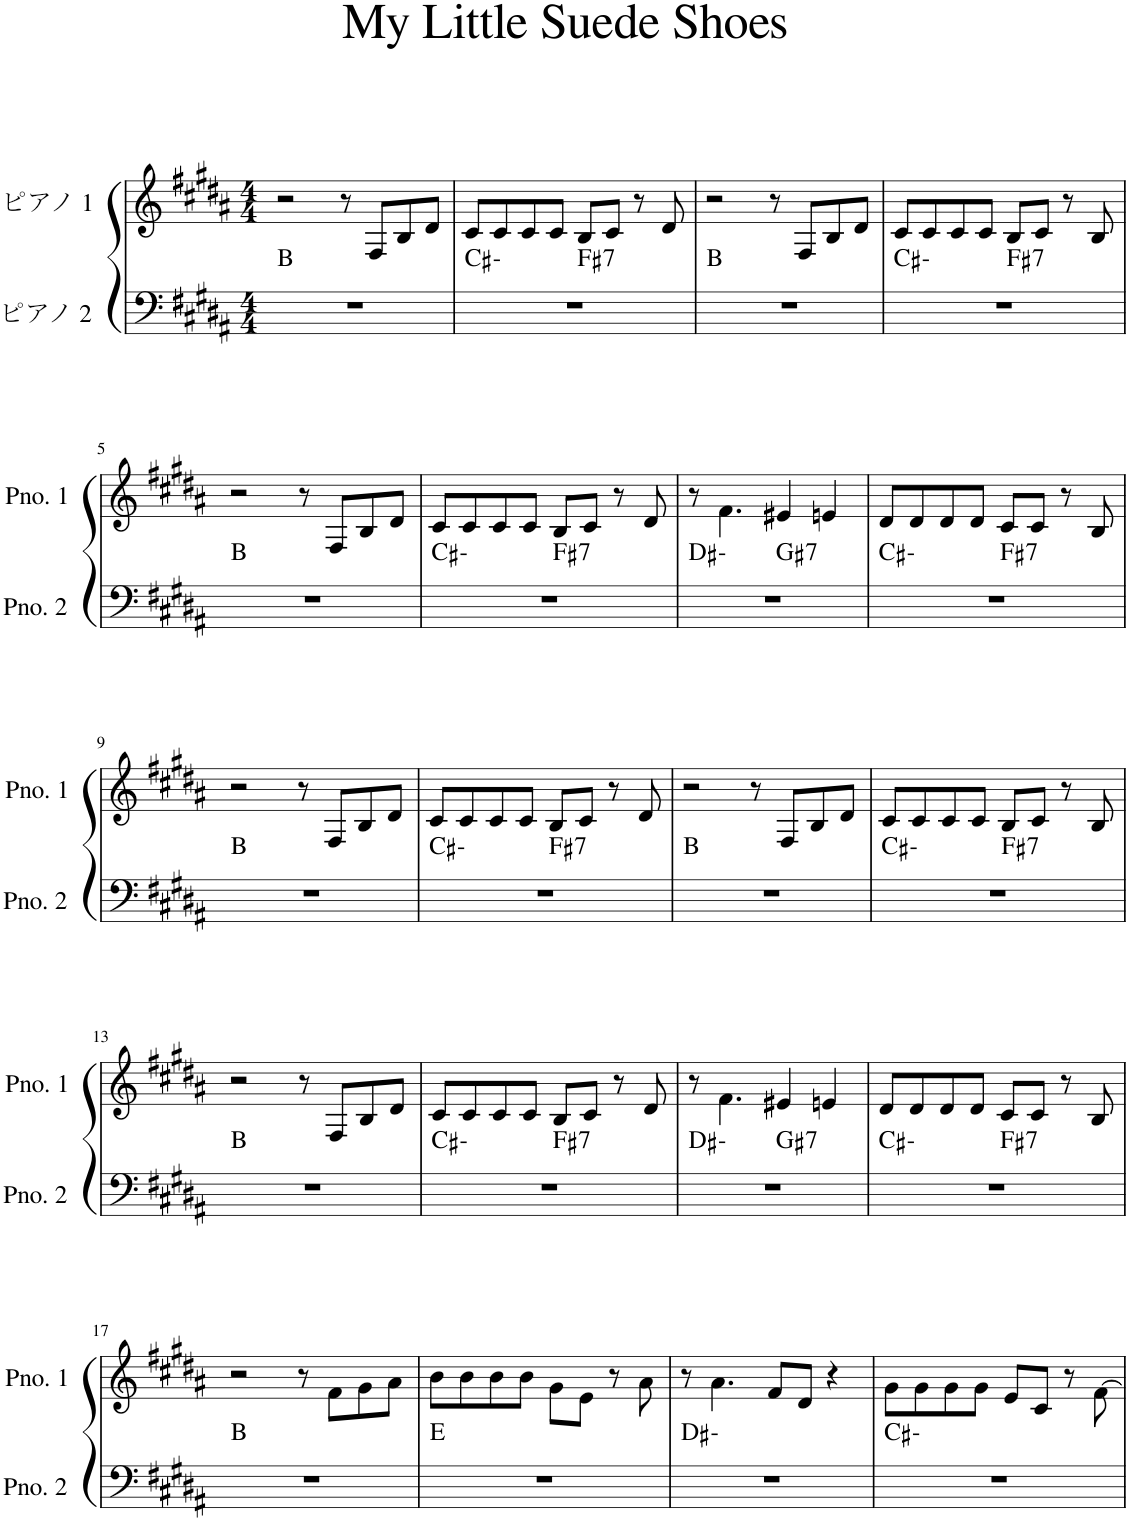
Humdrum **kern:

**kern	**harte	**kern
*part2	*part2	*part1
*staff2	*	*staff1
*I"ピアノ 2	*	*I"ピアノ 1
*clefF4	*	*clefG2
*k[f#c#g#d#a#]	*	*k[f#c#g#d#a#]
*M4/4	*	*M4/4
=1	=1	=1
1r	B:maj	2r
.	.	8r
.	.	8F#/L
.	.	8B/
.	.	8d#/J
=2	=2	=2
*^	*	*
1r	2ryy	C#:min	8c#/L
.	.	.	8c#/
.	.	.	8c#/
.	.	.	8c#/J
!	!	!LO:H:kt=7	!
.	2ryy	F#:7	8B/L
.	.	.	8c#/J
.	.	.	8r
.	.	.	8d#/
*v	*v	*	*
=3	=3	=3
1r	B:maj	2r
.	.	8r
.	.	8F#/L
.	.	8B/
.	.	8d#/J
=4	=4	=4
*^	*	*
1r	2ryy	C#:min	8c#/L
.	.	.	8c#/
.	.	.	8c#/
.	.	.	8c#/J
!	!	!LO:H:kt=7	!
.	2ryy	F#:7	8B/L
.	.	.	8c#/J
.	.	.	8r
.	.	.	8B/
*v	*v	*	*
!!LO:LB:g=z
=5	=5	=5
1r	B:maj	2r
.	.	8r
.	.	8F#/L
.	.	8B/
.	.	8d#/J
=6	=6	=6
*^	*	*
1r	2ryy	C#:min	8c#/L
.	.	.	8c#/
.	.	.	8c#/
.	.	.	8c#/J
!	!	!LO:H:kt=7	!
.	2ryy	F#:7	8B/L
.	.	.	8c#/J
.	.	.	8r
.	.	.	8d#/
=7	=7	=7	=7
1r	2ryy	D#:min	8r
.	.	.	4.f#\
!	!	!LO:H:kt=7	!
.	2ryy	G#:7	4e#X/
.	.	.	4en/
=8	=8	=8	=8
1r	2ryy	C#:min	8d#/L
.	.	.	8d#/
.	.	.	8d#/
.	.	.	8d#/J
!	!	!LO:H:kt=7	!
.	2ryy	F#:7	8c#/L
.	.	.	8c#/J
.	.	.	8r
.	.	.	8B/
*v	*v	*	*
!!LO:LB:g=z
=9	=9	=9
1r	B:maj	2r
.	.	8r
.	.	8F#/L
.	.	8B/
.	.	8d#/J
=10	=10	=10
*^	*	*
1r	2ryy	C#:min	8c#/L
.	.	.	8c#/
.	.	.	8c#/
.	.	.	8c#/J
!	!	!LO:H:kt=7	!
.	2ryy	F#:7	8B/L
.	.	.	8c#/J
.	.	.	8r
.	.	.	8d#/
*v	*v	*	*
=11	=11	=11
1r	B:maj	2r
.	.	8r
.	.	8F#/L
.	.	8B/
.	.	8d#/J
=12	=12	=12
*^	*	*
1r	2ryy	C#:min	8c#/L
.	.	.	8c#/
.	.	.	8c#/
.	.	.	8c#/J
!	!	!LO:H:kt=7	!
.	2ryy	F#:7	8B/L
.	.	.	8c#/J
.	.	.	8r
.	.	.	8B/
*v	*v	*	*
!!LO:LB:g=z
=13	=13	=13
1r	B:maj	2r
.	.	8r
.	.	8F#/L
.	.	8B/
.	.	8d#/J
=14	=14	=14
*^	*	*
1r	2ryy	C#:min	8c#/L
.	.	.	8c#/
.	.	.	8c#/
.	.	.	8c#/J
!	!	!LO:H:kt=7	!
.	2ryy	F#:7	8B/L
.	.	.	8c#/J
.	.	.	8r
.	.	.	8d#/
=15	=15	=15	=15
1r	2ryy	D#:min	8r
.	.	.	4.f#\
!	!	!LO:H:kt=7	!
.	2ryy	G#:7	4e#X/
.	.	.	4en/
=16	=16	=16	=16
1r	2ryy	C#:min	8d#/L
.	.	.	8d#/
.	.	.	8d#/
.	.	.	8d#/J
!	!	!LO:H:kt=7	!
.	2ryy	F#:7	8c#/L
.	.	.	8c#/J
.	.	.	8r
.	.	.	8B/
*v	*v	*	*
!!LO:LB:g=z
=17	=17	=17
1r	B:maj	2r
.	.	8r
.	.	8f#\L
.	.	8g#\
.	.	8a#\J
=18	=18	=18
1r	E:maj	8b\L
.	.	8b\
.	.	8b\
.	.	8b\J
.	.	8g#\L
.	.	8e\J
.	.	8r
.	.	8a#\
=19	=19	=19
1r	D#:min	8r
.	.	4.a#\
.	.	8f#/L
.	.	8d#/J
.	.	4r
=20	=20	=20
1r	C#:min	8g#\L
.	.	8g#\
.	.	8g#\
.	.	8g#\J
.	.	8e/L
.	.	8c#/J
.	.	8r
.	.	[8f#\
=	=	=
*-	*-	*-
